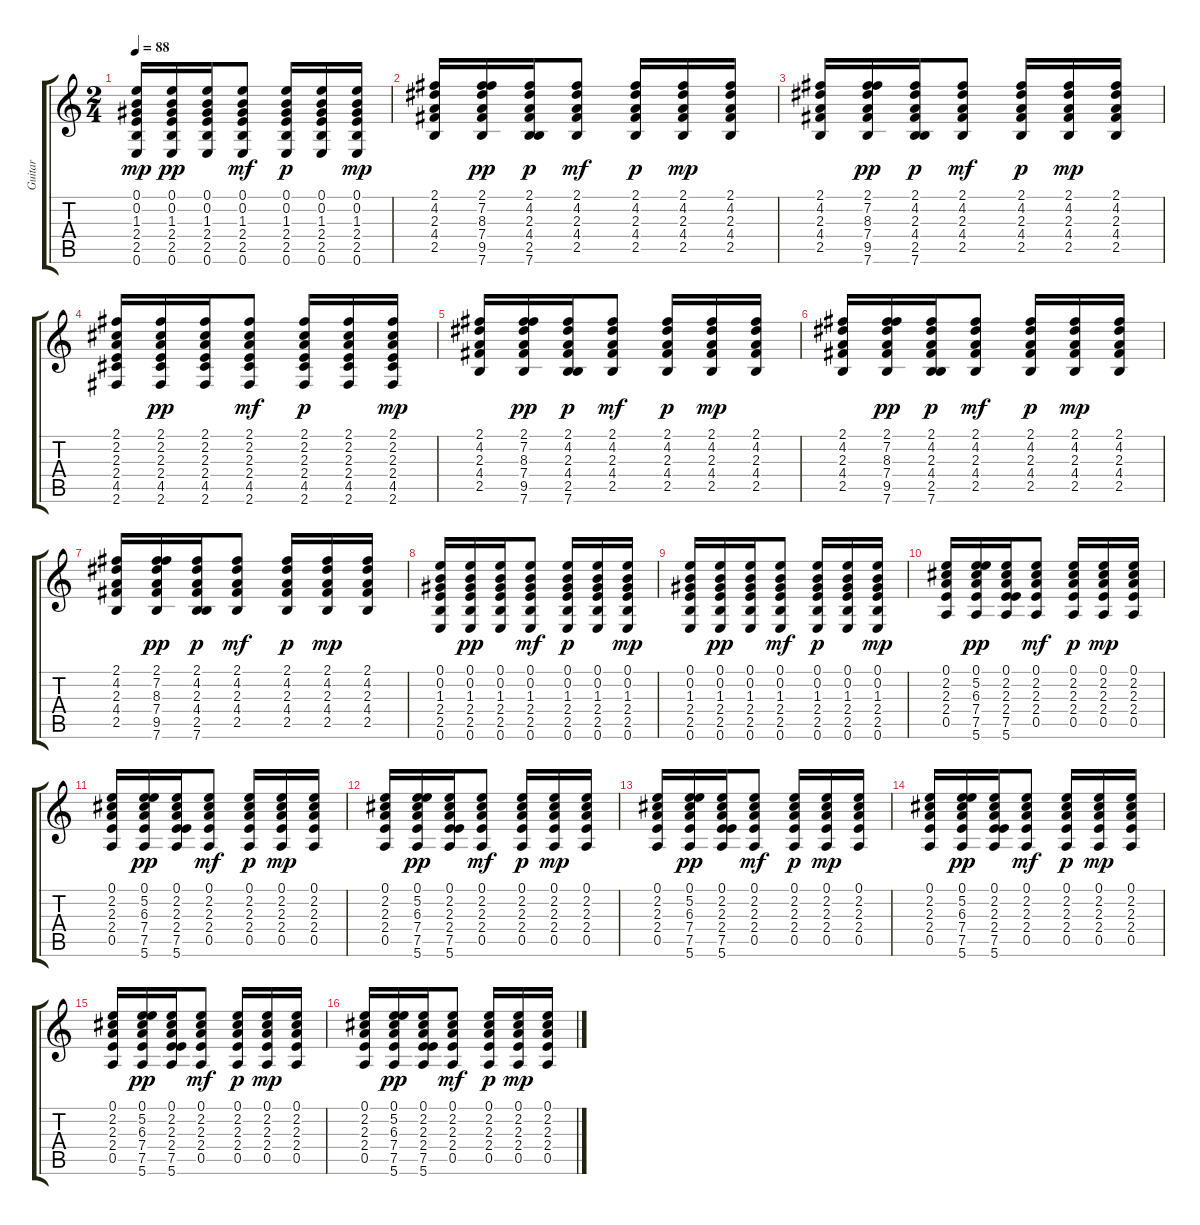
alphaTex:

\track ("Guitar" "Guitar") {instrument acousticguitarsteel}
\staff {score tabs}
\tuning (E4 B3 G3 D3 A2 E2) {hide}
\ts (2 4)
\tempo 88
\clef g2
\ks c
(0.1 0.2 1.3 2.4 2.5 0.6).16{dy mp} (0.1 0.2 1.3 2.4 2.5 0.6).16{dy pp} (0.1 0.2 1.3 2.4 2.5 0.6).16 (0.1 0.2 1.3 2.4 2.5 0.6).8{dy mf} (0.1 0.2 1.3 2.4 2.5 0.6).16{dy p} (0.1 0.2 1.3 2.4 2.5 0.6).16 (0.1 0.2 1.3 2.4 2.5 0.6).16{dy mp} |
(2.1 4.2 2.3 4.4 2.5).16 (2.1 7.2 8.3 7.4 9.5 7.6).16{dy pp} (2.1 4.2 2.3 4.4 2.5 7.6).16{dy p} (2.1 4.2 2.3 4.4 2.5).8{dy mf} (2.1 4.2 2.3 4.4 2.5).16{dy p} (2.1 4.2 2.3 4.4 2.5).16{dy mp} (2.1 4.2 2.3 4.4 2.5).16 |
(2.1 4.2 2.3 4.4 2.5).16 (2.1 7.2 8.3 7.4 9.5 7.6).16{dy pp} (2.1 4.2 2.3 4.4 2.5 7.6).16{dy p} (2.1 4.2 2.3 4.4 2.5).8{dy mf} (2.1 4.2 2.3 4.4 2.5).16{dy p} (2.1 4.2 2.3 4.4 2.5).16{dy mp} (2.1 4.2 2.3 4.4 2.5).16 |
(2.1 2.2 2.3 2.4 4.5 2.6).16 (2.1 2.2 2.3 2.4 4.5 2.6).16{dy pp} (2.1 2.2 2.3 2.4 4.5 2.6).16 (2.1 2.2 2.3 2.4 4.5 2.6).8{dy mf} (2.1 2.2 2.3 2.4 4.5 2.6).16{dy p} (2.1 2.2 2.3 2.4 4.5 2.6).16 (2.1 2.2 2.3 2.4 4.5 2.6).16{dy mp} |
(2.1 4.2 2.3 4.4 2.5).16 (2.1 7.2 8.3 7.4 9.5 7.6).16{dy pp} (2.1 4.2 2.3 4.4 2.5 7.6).16{dy p} (2.1 4.2 2.3 4.4 2.5).8{dy mf} (2.1 4.2 2.3 4.4 2.5).16{dy p} (2.1 4.2 2.3 4.4 2.5).16{dy mp} (2.1 4.2 2.3 4.4 2.5).16 |
(2.1 4.2 2.3 4.4 2.5).16 (2.1 7.2 8.3 7.4 9.5 7.6).16{dy pp} (2.1 4.2 2.3 4.4 2.5 7.6).16{dy p} (2.1 4.2 2.3 4.4 2.5).8{dy mf} (2.1 4.2 2.3 4.4 2.5).16{dy p} (2.1 4.2 2.3 4.4 2.5).16{dy mp} (2.1 4.2 2.3 4.4 2.5).16 |
(2.1 4.2 2.3 4.4 2.5).16 (2.1 7.2 8.3 7.4 9.5 7.6).16{dy pp} (2.1 4.2 2.3 4.4 2.5 7.6).16{dy p} (2.1 4.2 2.3 4.4 2.5).8{dy mf} (2.1 4.2 2.3 4.4 2.5).16{dy p} (2.1 4.2 2.3 4.4 2.5).16{dy mp} (2.1 4.2 2.3 4.4 2.5).16 |
(0.1 0.2 1.3 2.4 2.5 0.6).16 (0.1 0.2 1.3 2.4 2.5 0.6).16{dy pp} (0.1 0.2 1.3 2.4 2.5 0.6).16 (0.1 0.2 1.3 2.4 2.5 0.6).8{dy mf} (0.1 0.2 1.3 2.4 2.5 0.6).16{dy p} (0.1 0.2 1.3 2.4 2.5 0.6).16 (0.1 0.2 1.3 2.4 2.5 0.6).16{dy mp} |
(0.1 0.2 1.3 2.4 2.5 0.6).16 (0.1 0.2 1.3 2.4 2.5 0.6).16{dy pp} (0.1 0.2 1.3 2.4 2.5 0.6).16 (0.1 0.2 1.3 2.4 2.5 0.6).8{dy mf} (0.1 0.2 1.3 2.4 2.5 0.6).16{dy p} (0.1 0.2 1.3 2.4 2.5 0.6).16 (0.1 0.2 1.3 2.4 2.5 0.6).16{dy mp} |
(0.1 2.2 2.3 2.4 0.5).16 (0.1 5.2 6.3 7.4 7.5 5.6).16{dy pp} (0.1 2.2 2.3 2.4 7.5 5.6).16 (0.1 2.2 2.3 2.4 0.5).8{dy mf} (0.1 2.2 2.3 2.4 0.5).16{dy p} (0.1 2.2 2.3 2.4 0.5).16{dy mp} (0.1 2.2 2.3 2.4 0.5).16 |
(0.1 2.2 2.3 2.4 0.5).16 (0.1 5.2 6.3 7.4 7.5 5.6).16{dy pp} (0.1 2.2 2.3 2.4 7.5 5.6).16 (0.1 2.2 2.3 2.4 0.5).8{dy mf} (0.1 2.2 2.3 2.4 0.5).16{dy p} (0.1 2.2 2.3 2.4 0.5).16{dy mp} (0.1 2.2 2.3 2.4 0.5).16 |
(0.1 2.2 2.3 2.4 0.5).16 (0.1 5.2 6.3 7.4 7.5 5.6).16{dy pp} (0.1 2.2 2.3 2.4 7.5 5.6).16 (0.1 2.2 2.3 2.4 0.5).8{dy mf} (0.1 2.2 2.3 2.4 0.5).16{dy p} (0.1 2.2 2.3 2.4 0.5).16{dy mp} (0.1 2.2 2.3 2.4 0.5).16 |
(0.1 2.2 2.3 2.4 0.5).16 (0.1 5.2 6.3 7.4 7.5 5.6).16{dy pp} (0.1 2.2 2.3 2.4 7.5 5.6).16 (0.1 2.2 2.3 2.4 0.5).8{dy mf} (0.1 2.2 2.3 2.4 0.5).16{dy p} (0.1 2.2 2.3 2.4 0.5).16{dy mp} (0.1 2.2 2.3 2.4 0.5).16 |
(0.1 2.2 2.3 2.4 0.5).16 (0.1 5.2 6.3 7.4 7.5 5.6).16{dy pp} (0.1 2.2 2.3 2.4 7.5 5.6).16 (0.1 2.2 2.3 2.4 0.5).8{dy mf} (0.1 2.2 2.3 2.4 0.5).16{dy p} (0.1 2.2 2.3 2.4 0.5).16{dy mp} (0.1 2.2 2.3 2.4 0.5).16 |
(0.1 2.2 2.3 2.4 0.5).16 (0.1 5.2 6.3 7.4 7.5 5.6).16{dy pp} (0.1 2.2 2.3 2.4 7.5 5.6).16 (0.1 2.2 2.3 2.4 0.5).8{dy mf} (0.1 2.2 2.3 2.4 0.5).16{dy p} (0.1 2.2 2.3 2.4 0.5).16{dy mp} (0.1 2.2 2.3 2.4 0.5).16 |
(0.1 2.2 2.3 2.4 0.5).16 (0.1 5.2 6.3 7.4 7.5 5.6).16{dy pp} (0.1 2.2 2.3 2.4 7.5 5.6).16 (0.1 2.2 2.3 2.4 0.5).8{dy mf} (0.1 2.2 2.3 2.4 0.5).16{dy p} (0.1 2.2 2.3 2.4 0.5).16{dy mp} (0.1 2.2 2.3 2.4 0.5).16
